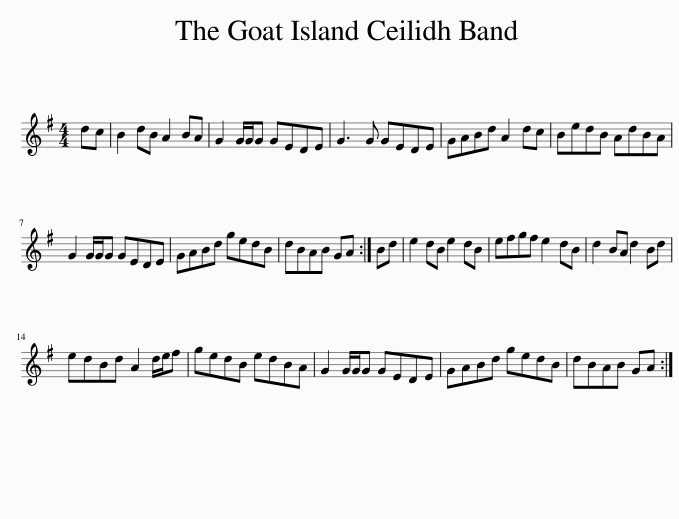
X:1
L:1/8
M:4/4
I:linebreak $
K:G
V:1 treble
V:1
 dc | B2 dB A2 BA | G2 G/G/G GEDE | G3 G GEDE | GABd A2 dc | %5
 BedB AdBA |$ G2 G/G/G GEDE | GABd gedB | dBAB GA :| Bd | %10
 e2 dB e2 dB | efgf e2 dB | d2 BA d2 Bd |$ edBd A2 d/e/f | gedB edBA | %15
 G2 G/G/G GEDE | GABd gedB | dBAB GA :| %18
